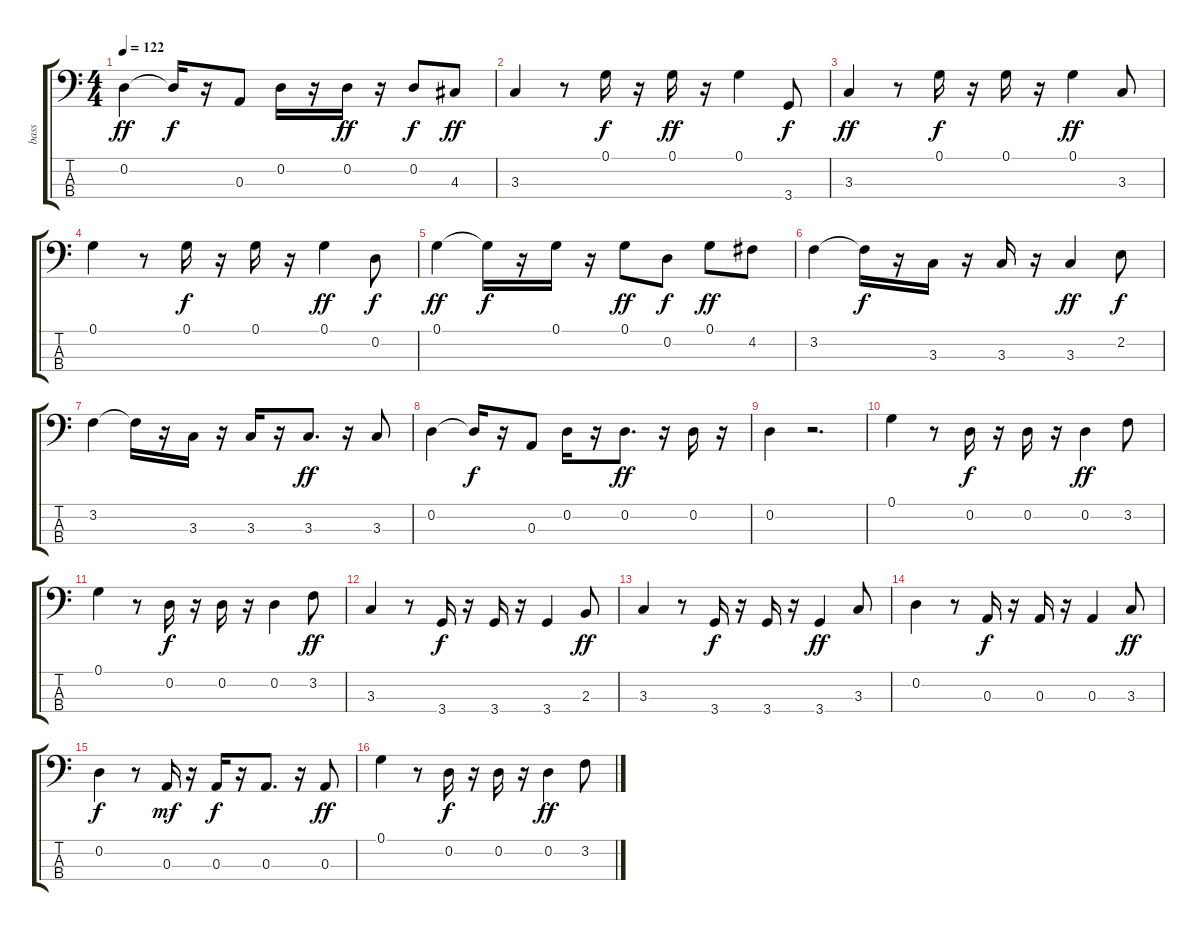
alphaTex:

\track ("bass" "bass") {instrument electricbassfinger}
\staff {score tabs}
\tuning (G2 D2 A1 E1) {hide}
\ts (4 4)
\tempo 122
\clef f4
\ks c
0.2.4{dy ff} 0.2{t}.16{dy f} r.16 0.3.8 0.2.16 r.16 0.2.16{dy ff} r.16 0.2.8{dy f} 4.3.8{dy ff} |
3.3.4 r.8 0.1.16{dy f} r.16 0.1.16{dy ff} r.16 0.1.4 3.4.8{dy f} |
3.3.4{dy ff} r.8 0.1.16{dy f} r.16 0.1.16 r.16 0.1.4{dy ff} 3.3.8 |
0.1.4 r.8 0.1.16{dy f} r.16 0.1.16 r.16 0.1.4{dy ff} 0.2.8{dy f} |
0.1.4{dy ff} 0.1{t}.16{dy f} r.16 0.1.16 r.16 0.1.8{dy ff} 0.2.8{dy f} 0.1.8{dy ff} 4.2.8 |
3.2.4 3.2{t}.16{dy f} r.16 3.3.16 r.16 3.3.16 r.16 3.3.4{dy ff} 2.2.8{dy f} |
3.2.4 3.2{t}.16 r.16 3.3.16 r.16 3.3.16 r.16 3.3.8{d dy ff} r.16 3.3.8 |
0.2.4 0.2{t}.16{dy f} r.16 0.3.8 0.2.16 r.16 0.2.8{d dy ff} r.16 0.2.16 r.16 |
0.2.4 r.2{d} |
0.1.4 r.8 0.2.16{dy f} r.16 0.2.16 r.16 0.2.4{dy ff} 3.2.8 |
0.1.4 r.8 0.2.16{dy f} r.16 0.2.16 r.16 0.2.4 3.2.8{dy ff} |
3.3.4 r.8 3.4.16{dy f} r.16 3.4.16 r.16 3.4.4 2.3.8{dy ff} |
3.3.4 r.8 3.4.16{dy f} r.16 3.4.16 r.16 3.4.4{dy ff} 3.3.8 |
0.2.4 r.8 0.3.16{dy f} r.16 0.3.16 r.16 0.3.4 3.3.8{dy ff} |
0.2.4{dy f} r.8 0.3.16{dy mf} r.16 0.3.16{dy f} r.16 0.3.8{d} r.16 0.3.8{dy ff} |
0.1.4 r.8 0.2.16{dy f} r.16 0.2.16 r.16 0.2.4{dy ff} 3.2.8
